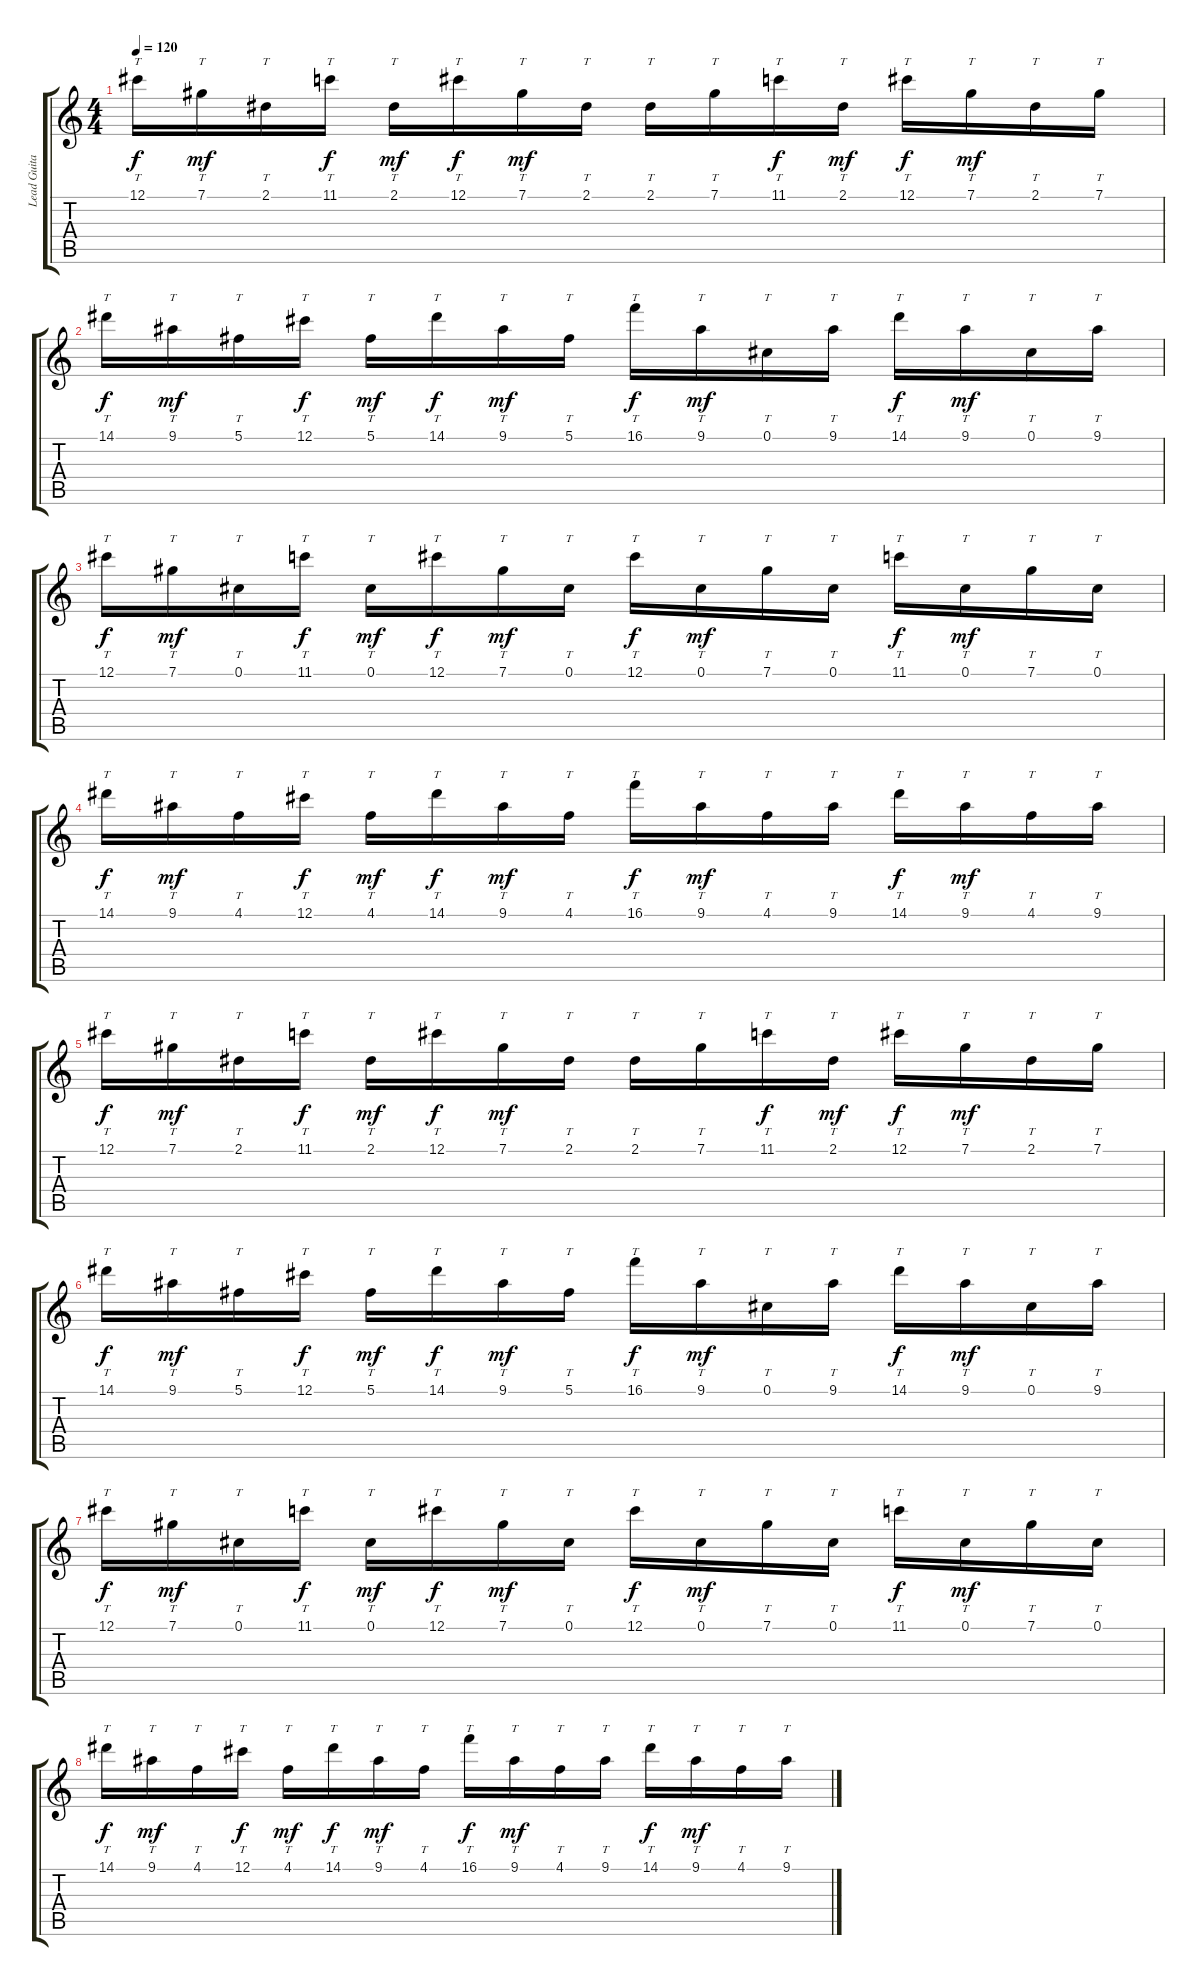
\track ("Lead Guitar 2" "Lead Guita") {instrument overdrivenguitar}
\staff {score tabs}
\tuning (Db4 Ab3 E3 B2 Gb2 Db2) {hide}
\ts (4 4)
\tempo 120
\clef g2
\ks c
12.1.16{tt dy f} 7.1.16{tt dy mf} 2.1.16{tt} 11.1.16{tt dy f} 2.1.16{tt dy mf} 12.1.16{tt dy f} 7.1.16{tt dy mf} 2.1.16{tt} 2.1.16{tt} 7.1.16{tt} 11.1.16{tt dy f} 2.1.16{tt dy mf} 12.1.16{tt dy f} 7.1.16{tt dy mf} 2.1.16{tt} 7.1.16{tt} |
14.1.16{tt dy f} 9.1.16{tt dy mf} 5.1.16{tt} 12.1.16{tt dy f} 5.1.16{tt dy mf} 14.1.16{tt dy f} 9.1.16{tt dy mf} 5.1.16{tt} 16.1.16{tt dy f} 9.1.16{tt dy mf} 0.1.16{tt} 9.1.16{tt} 14.1.16{tt dy f} 9.1.16{tt dy mf} 0.1.16{tt} 9.1.16{tt} |
12.1.16{tt dy f} 7.1.16{tt dy mf} 0.1.16{tt} 11.1.16{tt dy f} 0.1.16{tt dy mf} 12.1.16{tt dy f} 7.1.16{tt dy mf} 0.1.16{tt} 12.1.16{tt dy f} 0.1.16{tt dy mf} 7.1.16{tt} 0.1.16{tt} 11.1.16{tt dy f} 0.1.16{tt dy mf} 7.1.16{tt} 0.1.16{tt} |
14.1.16{tt dy f} 9.1.16{tt dy mf} 4.1.16{tt} 12.1.16{tt dy f} 4.1.16{tt dy mf} 14.1.16{tt dy f} 9.1.16{tt dy mf} 4.1.16{tt} 16.1.16{tt dy f} 9.1.16{tt dy mf} 4.1.16{tt} 9.1.16{tt} 14.1.16{tt dy f} 9.1.16{tt dy mf} 4.1.16{tt} 9.1.16{tt} |
12.1.16{tt dy f} 7.1.16{tt dy mf} 2.1.16{tt} 11.1.16{tt dy f} 2.1.16{tt dy mf} 12.1.16{tt dy f} 7.1.16{tt dy mf} 2.1.16{tt} 2.1.16{tt} 7.1.16{tt} 11.1.16{tt dy f} 2.1.16{tt dy mf} 12.1.16{tt dy f} 7.1.16{tt dy mf} 2.1.16{tt} 7.1.16{tt} |
14.1.16{tt dy f} 9.1.16{tt dy mf} 5.1.16{tt} 12.1.16{tt dy f} 5.1.16{tt dy mf} 14.1.16{tt dy f} 9.1.16{tt dy mf} 5.1.16{tt} 16.1.16{tt dy f} 9.1.16{tt dy mf} 0.1.16{tt} 9.1.16{tt} 14.1.16{tt dy f} 9.1.16{tt dy mf} 0.1.16{tt} 9.1.16{tt} |
12.1.16{tt dy f} 7.1.16{tt dy mf} 0.1.16{tt} 11.1.16{tt dy f} 0.1.16{tt dy mf} 12.1.16{tt dy f} 7.1.16{tt dy mf} 0.1.16{tt} 12.1.16{tt dy f} 0.1.16{tt dy mf} 7.1.16{tt} 0.1.16{tt} 11.1.16{tt dy f} 0.1.16{tt dy mf} 7.1.16{tt} 0.1.16{tt} |
14.1.16{tt dy f} 9.1.16{tt dy mf} 4.1.16{tt} 12.1.16{tt dy f} 4.1.16{tt dy mf} 14.1.16{tt dy f} 9.1.16{tt dy mf} 4.1.16{tt} 16.1.16{tt dy f} 9.1.16{tt dy mf} 4.1.16{tt} 9.1.16{tt} 14.1.16{tt dy f} 9.1.16{tt dy mf} 4.1.16{tt} 9.1.16{tt}
